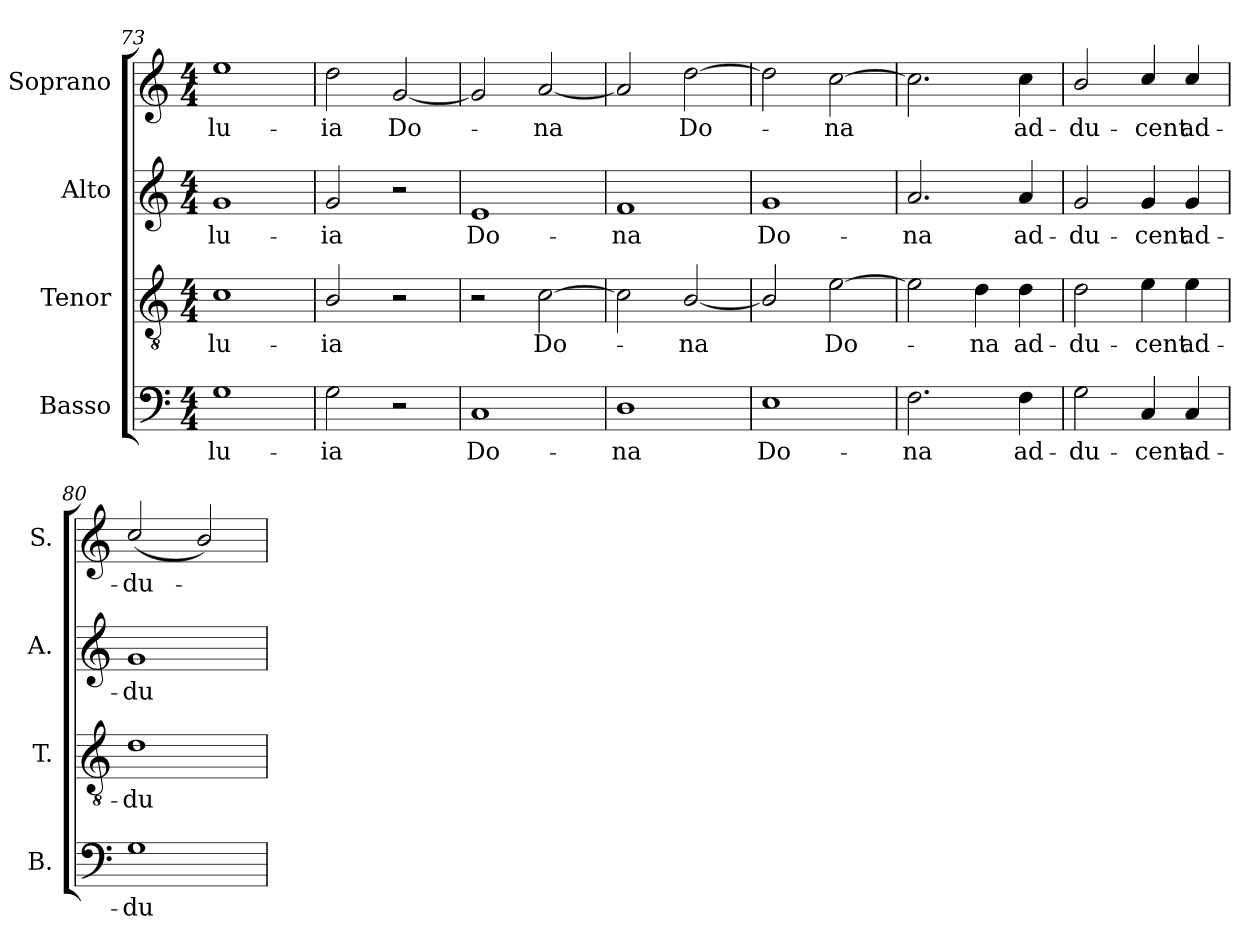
**kern	**text	**kern	**text	**kern	**text	**kern	**text
*part4	*part4	*part3	*part3	*part2	*part2	*part1	*part1
*staff4	*staff4	*staff3	*staff3	*staff2	*staff2	*staff1	*staff1
*I"Basso	*	*I"Tenor	*	*I"Alto	*	*I"Soprano	*
*I'B.	*	*I'T.	*	*I'A.	*	*I'S.	*
*clefF4	*	*clefGv2	*	*clefG2	*	*clefG2	*
*	*	*ITrd7c12	*	*	*	*	*
*k[]	*	*k[]	*	*k[]	*	*k[]	*
*C:	*	*C:	*	*C:	*	*C:	*
*M4/4	*	*M4/4	*	*M4/4	*	*M4/4	*
=73	=73	=73	=73	=73	=73	=73	=73
!	!LO:LY:b:color=#000000	!	!	!	!	!	!
!	!	!	!LO:LY:b:color=#000000	!	!	!	!
!	!	!	!	!	!LO:LY:b:color=#000000	!	!
!	!	!	!	!	!	!	!LO:LY:b:color=#000000
1Gi	-lu-	1Ci	-lu-	1gi	-lu-	1eei	-lu-
=74	=74	=74	=74	=74	=74	=74	=74
!	!LO:LY:b:color=#000000	!	!	!	!	!	!
!	!	!	!LO:LY:b:color=#000000	!	!	!	!
!	!	!	!	!	!LO:LY:b:color=#000000	!	!
!	!	!	!	!	!	!	!LO:LY:b:color=#000000
2Gi\	-ia	2BBi/	-ia	2gi/	-ia	2ddi\	-ia
!	!	!	!	!	!	!	!LO:LY:b:color=#000000
2r	.	2r	.	2r	.	[<2gi/	Do-
=75	=75	=75	=75	=75	=75	=75	=75
!	!LO:LY:b:color=#000000	!	!	!	!	!	!
!	!	!	!	!	!LO:LY:b:color=#000000	!	!
1Ci	Do-	2r	.	1ei	Do-	2gi/]	.
!	!	!	!LO:LY:b:color=#000000	!	!	!	!
!	!	!	!	!	!	!	!LO:LY:b:color=#000000
.	.	[>2Ci\	Do-	.	.	[<2ai/	-na
=76	=76	=76	=76	=76	=76	=76	=76
!	!LO:LY:b:color=#000000	!	!	!	!	!	!
!	!	!	!	!	!LO:LY:b:color=#000000	!	!
1Di	-na	2Ci\]	.	1fi	-na	2ai/]	.
!	!	!	!LO:LY:b:color=#000000	!	!	!	!
!	!	!	!	!	!	!	!LO:LY:b:color=#000000
.	.	[<2BBi/	-na	.	.	[>2ddi\	Do-
=77	=77	=77	=77	=77	=77	=77	=77
!	!LO:LY:b:color=#000000	!	!	!	!	!	!
!	!	!	!	!	!LO:LY:b:color=#000000	!	!
1Ei	Do-	2BBi/]	.	1gi	Do-	2ddi\]	.
!	!	!	!LO:LY:b:color=#000000	!	!	!	!
!	!	!	!	!	!	!	!LO:LY:b:color=#000000
.	.	[>2Ei\	Do-	.	.	[>2cci\	-na
=78	=78	=78	=78	=78	=78	=78	=78
!	!LO:LY:b:color=#000000	!	!	!	!	!	!
!	!	!	!	!	!LO:LY:b:color=#000000	!	!
2.Fi\	-na	2Ei\]	.	2.ai/	-na	2.cci\]	.
!	!	!	!LO:LY:b:color=#000000	!	!	!	!
.	.	4Di\	-na	.	.	.	.
!	!LO:LY:b:color=#000000	!	!	!	!	!	!
!	!	!	!LO:LY:b:color=#000000	!	!	!	!
!	!	!	!	!	!LO:LY:b:color=#000000	!	!
!	!	!	!	!	!	!	!LO:LY:b:color=#000000
4Fi\	ad-	4Di\	ad-	4ai/	ad-	4cci\	ad-
!!LO:LB:g=z
=79	=79	=79	=79	=79	=79	=79	=79
!	!LO:LY:b:color=#000000	!	!	!	!	!	!
!	!	!	!LO:LY:b:color=#000000	!	!	!	!
!	!	!	!	!	!LO:LY:b:color=#000000	!	!
!	!	!	!	!	!	!	!LO:LY:b:color=#000000
2Gi\	-du-	2Di\	-du-	2gi/	-du-	2bi/	-du-
!	!LO:LY:b:color=#000000	!	!	!	!	!	!
!	!	!	!LO:LY:b:color=#000000	!	!	!	!
!	!	!	!	!	!LO:LY:b:color=#000000	!	!
!	!	!	!	!	!	!	!LO:LY:b:color=#000000
4Ci/	-cent	4Ei\	-cent	4gi/	-cent	4cci/	-cent
!	!LO:LY:b:color=#000000	!	!	!	!	!	!
!	!	!	!LO:LY:b:color=#000000	!	!	!	!
!	!	!	!	!	!LO:LY:b:color=#000000	!	!
!	!	!	!	!	!	!	!LO:LY:b:color=#000000
4Ci/	ad-	4Ei\	ad-	4gi/	ad-	4cci/	ad-
=80	=80	=80	=80	=80	=80	=80	=80
!	!LO:LY:b:color=#000000	!	!	!	!	!	!
!	!	!	!LO:LY:b:color=#000000	!	!	!	!
!	!	!	!	!	!LO:LY:b:color=#000000	!	!
!	!	!	!	!	!	!	!LO:LY:b:color=#000000
1Gi	-du-	1Di	-du-	1gi	-du-	(2cci/	-du-
.	.	.	.	.	.	2bi/)	.
=	=	=	=	=	=	=	=
*-	*-	*-	*-	*-	*-	*-	*-
